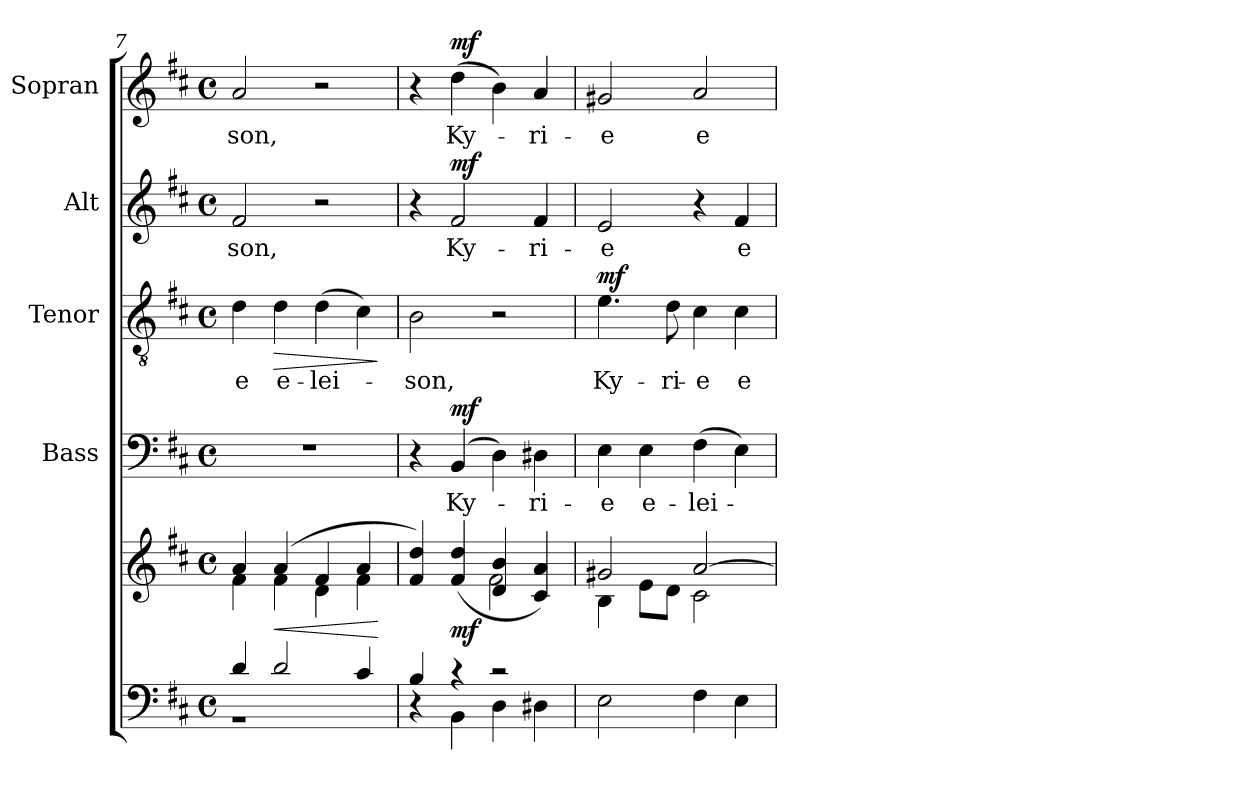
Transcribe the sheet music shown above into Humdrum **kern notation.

**kern	**kern	**dynam	**kern	**text	**dynam	**kern	**text	**dynam	**kern	**text	**dynam	**kern	**text	**dynam
*part5	*part5	*part5	*part4	*part4	*part4	*part3	*part3	*part3	*part2	*part2	*part2	*part1	*part1	*part1
*staff6	*staff5	*staff5/6	*staff4	*staff4	*staff4	*staff3	*staff3	*staff3	*staff2	*staff2	*staff2	*staff1	*staff1	*staff1
*	*	*	*I"Bass	*	*	*I"Tenor	*	*	*I"Alt	*	*	*I"Sopran	*	*
*	*	*	*I'B.	*	*	*I'T.	*	*	*I'A.	*	*	*I'S.	*	*
*clefF4	*clefG2	*	*clefF4	*	*	*clefGv2	*	*	*clefG2	*	*	*clefG2	*	*
*k[f#c#]	*k[f#c#]	*	*k[f#c#]	*	*	*k[f#c#]	*	*	*k[f#c#]	*	*	*k[f#c#]	*	*
*D:	*D:	*	*D:	*	*	*D:	*	*	*D:	*	*	*D:	*	*
*M4/4	*M4/4	*	*M4/4	*	*	*M4/4	*	*	*M4/4	*	*	*M4/4	*	*
*met(c)	*met(c)	*	*met(c)	*	*	*met(c)	*	*	*met(c)	*	*	*met(c)	*	*
=7	=7	=7	=7	=7	=7	=7	=7	=7	=7	=7	=7	=7	=7	=7
*^	*^	*	*	*	*	*	*	*	*	*	*	*	*	*
!	!	!	!	!	!	!	!	!	!LO:LY:b	!	!	!LO:LY:b	!	!	!LO:LY:b	!
4d/	1r	4a/	4f#\	.	1r	.	.	4d\	-e	.	2f#/	-son,	.	2a/	-son,	.
!	!	!	!	!LO:HP:b	!	!	!	!	!LO:LY:b	!LO:HP:b	!	!	!	!	!	!
2d/	.	(4a/	4f#\	<	.	.	.	4d\	e-	>	.	.	.	.	.	.
!	!	!	!	!	!	!	!	!	!LO:LY:b	!	!	!	!	!	!	!
.	.	4f#/	4d\	.	.	.	.	(>4d\	-lei-	.	2r	.	.	2r	.	.
4c#/	.	4a/	4f#\	.	.	.	.	4c#\)	.	.	.	.	.	.	.	.
*v	*v	*	*	*	*	*	*	*	*	*	*	*	*	*	*	*
*	*v	*v	*	*	*	*	*	*	*	*	*	*	*	*	*
.	.	[	.	.	.	.	.	]	.	.	.	.	.	.
!!LO:LB:g=z
=8	=8	=8	=8	=8	=8	=8	=8	=8	=8	=8	=8	=8	=8	=8
*^	*^	*	*	*	*	*	*	*	*	*	*	*	*	*
!	!	!	!	!	!	!	!	!	!LO:LY:b	!	!	!	!	!	!	!
4B/	4rC	4f#/ 4dd/)	2ryy	.	4r	.	.	2B\	-son,	.	4r	.	.	4r	.	.
!	!	!	!	!LO:DY:b	!	!LO:LY:b	!LO:DY:a	!	!	!	!	!LO:LY:b	!LO:DY:a	!	!LO:LY:b	!LO:DY:a
4rc	4BB\	(4f#/ 4dd/	.	mf	(4BB/	Ky-	mf	.	.	.	2f#/	Ky-	mf	(>4dd\	Ky-	mf
2rc	4D\	4d/ 4b/	2f#\	.	4D\)	.	.	2r	.	.	.	.	.	4b\)	.	.
!	!	!	!	!	!	!LO:LY:b	!	!	!	!	!	!LO:LY:b	!	!	!LO:LY:b	!
.	4D#X\	4c#/ 4a/)	.	.	4D#X\	-ri-	.	.	.	.	4f#/	-ri-	.	4a/	-ri-	.
=9	=9	=9	=9	=9	=9	=9	=9	=9	=9	=9	=9	=9	=9	=9	=9	=9
!	!	!	!	!	!	!LO:LY:b	!	!	!LO:LY:b	!LO:DY:a	!	!LO:LY:b	!	!	!LO:LY:b	!
*v	*v	*	*	*	*	*	*	*	*	*	*	*	*	*	*	*
2E\	2g#X/	4B\	.	4E\	-e	.	4.e\	Ky-	mf	2e/	-e	.	2g#X/	-e	.
!	!	!	!	!	!LO:LY:b	!	!	!	!	!	!	!	!	!	!
.	.	8e\L	.	4E\	e-	.	.	.	.	.	.	.	.	.	.
!	!	!	!	!	!	!	!	!LO:LY:b	!	!	!	!	!	!	!
.	.	8d\J	.	.	.	.	8d\	-ri-	.	.	.	.	.	.	.
!	!	!	!	!	!LO:LY:b	!	!	!LO:LY:b	!	!	!	!	!	!LO:LY:b	!
4F#\	[>2a/	2c#\	.	(>4F#\	-lei-	.	4c#\	-e	.	4r	.	.	2a/	e-	.
!	!	!	!	!	!	!	!	!LO:LY:b	!	!	!LO:LY:b	!	!	!	!
4E\	.	.	.	4E\)	.	.	4c#\	e-	.	4f#/	e-	.	.	.	.
*	*v	*v	*	*	*	*	*	*	*	*	*	*	*	*	*
=	=	=	=	=	=	=	=	=	=	=	=	=	=	=
*-	*-	*-	*-	*-	*-	*-	*-	*-	*-	*-	*-	*-	*-	*-
